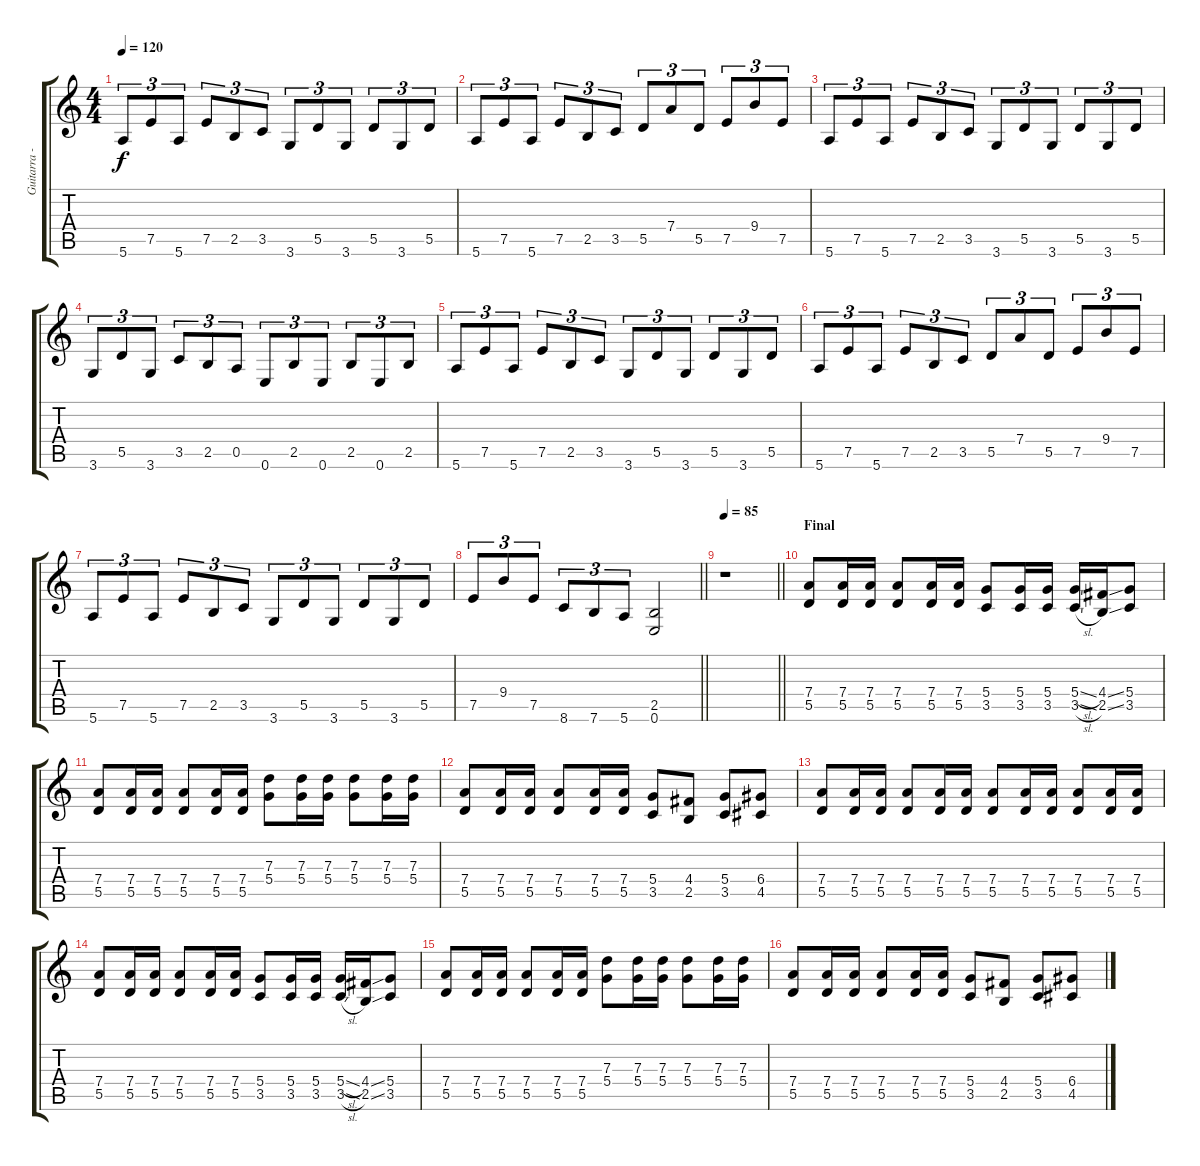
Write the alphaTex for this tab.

\track ("Guitarra - Fabiel" "Guitarra -") {instrument distortionguitar}
\staff {score tabs}
\tuning (E4 B3 G3 D3 A2 E2) {hide}
\ts (4 4)
\tempo 120
\clef g2
\ks c
5.6.8{tu (3 2) dy f} 7.5.8{tu (3 2)} 5.6.8{tu (3 2)} 7.5.8{tu (3 2)} 2.5.8{tu (3 2)} 3.5.8{tu (3 2)} 3.6.8{tu (3 2)} 5.5.8{tu (3 2)} 3.6.8{tu (3 2)} 5.5.8{tu (3 2)} 3.6.8{tu (3 2)} 5.5.8{tu (3 2)} |
5.6.8{tu (3 2)} 7.5.8{tu (3 2)} 5.6.8{tu (3 2)} 7.5.8{tu (3 2)} 2.5.8{tu (3 2)} 3.5.8{tu (3 2)} 5.5.8{tu (3 2)} 7.4.8{tu (3 2)} 5.5.8{tu (3 2)} 7.5.8{tu (3 2)} 9.4.8{tu (3 2)} 7.5.8{tu (3 2)} |
5.6.8{tu (3 2)} 7.5.8{tu (3 2)} 5.6.8{tu (3 2)} 7.5.8{tu (3 2)} 2.5.8{tu (3 2)} 3.5.8{tu (3 2)} 3.6.8{tu (3 2)} 5.5.8{tu (3 2)} 3.6.8{tu (3 2)} 5.5.8{tu (3 2)} 3.6.8{tu (3 2)} 5.5.8{tu (3 2)} |
3.6.8{tu (3 2)} 5.5.8{tu (3 2)} 3.6.8{tu (3 2)} 3.5.8{tu (3 2)} 2.5.8{tu (3 2)} 0.5.8{tu (3 2)} 0.6.8{tu (3 2)} 2.5.8{tu (3 2)} 0.6.8{tu (3 2)} 2.5.8{tu (3 2)} 0.6.8{tu (3 2)} 2.5.8{tu (3 2)} |
5.6.8{tu (3 2)} 7.5.8{tu (3 2)} 5.6.8{tu (3 2)} 7.5.8{tu (3 2)} 2.5.8{tu (3 2)} 3.5.8{tu (3 2)} 3.6.8{tu (3 2)} 5.5.8{tu (3 2)} 3.6.8{tu (3 2)} 5.5.8{tu (3 2)} 3.6.8{tu (3 2)} 5.5.8{tu (3 2)} |
5.6.8{tu (3 2)} 7.5.8{tu (3 2)} 5.6.8{tu (3 2)} 7.5.8{tu (3 2)} 2.5.8{tu (3 2)} 3.5.8{tu (3 2)} 5.5.8{tu (3 2)} 7.4.8{tu (3 2)} 5.5.8{tu (3 2)} 7.5.8{tu (3 2)} 9.4.8{tu (3 2)} 7.5.8{tu (3 2)} |
5.6.8{tu (3 2)} 7.5.8{tu (3 2)} 5.6.8{tu (3 2)} 7.5.8{tu (3 2)} 2.5.8{tu (3 2)} 3.5.8{tu (3 2)} 3.6.8{tu (3 2)} 5.5.8{tu (3 2)} 3.6.8{tu (3 2)} 5.5.8{tu (3 2)} 3.6.8{tu (3 2)} 5.5.8{tu (3 2)} |
\barLineRight lightlight
7.5.8{tu (3 2)} 9.4.8{tu (3 2)} 7.5.8{tu (3 2)} 8.6.8{tu (3 2)} 7.6.8{tu (3 2)} 5.6.8{tu (3 2)} (2.5 0.6).2 |
\tempo 85
\barLineRight lightlight
r.1 |
\section ("" "Final")
(7.4 5.5).8 (7.4 5.5).16 (7.4 5.5).16 (7.4 5.5).8 (7.4 5.5).16 (7.4 5.5).16 (5.4 3.5).8 (5.4 3.5).16 (5.4 3.5).16 (5.4{sl} 3.5{sl}).16 (4.4{ss} 2.5{ss}).16 (5.4 3.5).8 |
(7.4 5.5).8 (7.4 5.5).16 (7.4 5.5).16 (7.4 5.5).8 (7.4 5.5).16 (7.4 5.5).16 (7.3 5.4).8 (7.3 5.4).16 (7.3 5.4).16 (7.3 5.4).8 (7.3 5.4).16 (7.3 5.4).16 |
(7.4 5.5).8 (7.4 5.5).16 (7.4 5.5).16 (7.4 5.5).8 (7.4 5.5).16 (7.4 5.5).16 (5.4 3.5).8 (4.4 2.5).8 (5.4 3.5).8 (6.4 4.5).8 |
(7.4 5.5).8 (7.4 5.5).16 (7.4 5.5).16 (7.4 5.5).8 (7.4 5.5).16 (7.4 5.5).16 (7.4 5.5).8 (7.4 5.5).16 (7.4 5.5).16 (7.4 5.5).8 (7.4 5.5).16 (7.4 5.5).16 |
(7.4 5.5).8 (7.4 5.5).16 (7.4 5.5).16 (7.4 5.5).8 (7.4 5.5).16 (7.4 5.5).16 (5.4 3.5).8 (5.4 3.5).16 (5.4 3.5).16 (5.4{sl} 3.5{sl}).16 (4.4{ss} 2.5{ss}).16 (5.4 3.5).8 |
(7.4 5.5).8 (7.4 5.5).16 (7.4 5.5).16 (7.4 5.5).8 (7.4 5.5).16 (7.4 5.5).16 (7.3 5.4).8 (7.3 5.4).16 (7.3 5.4).16 (7.3 5.4).8 (7.3 5.4).16 (7.3 5.4).16 |
(7.4 5.5).8 (7.4 5.5).16 (7.4 5.5).16 (7.4 5.5).8 (7.4 5.5).16 (7.4 5.5).16 (5.4 3.5).8 (4.4 2.5).8 (5.4 3.5).8 (6.4 4.5).8
